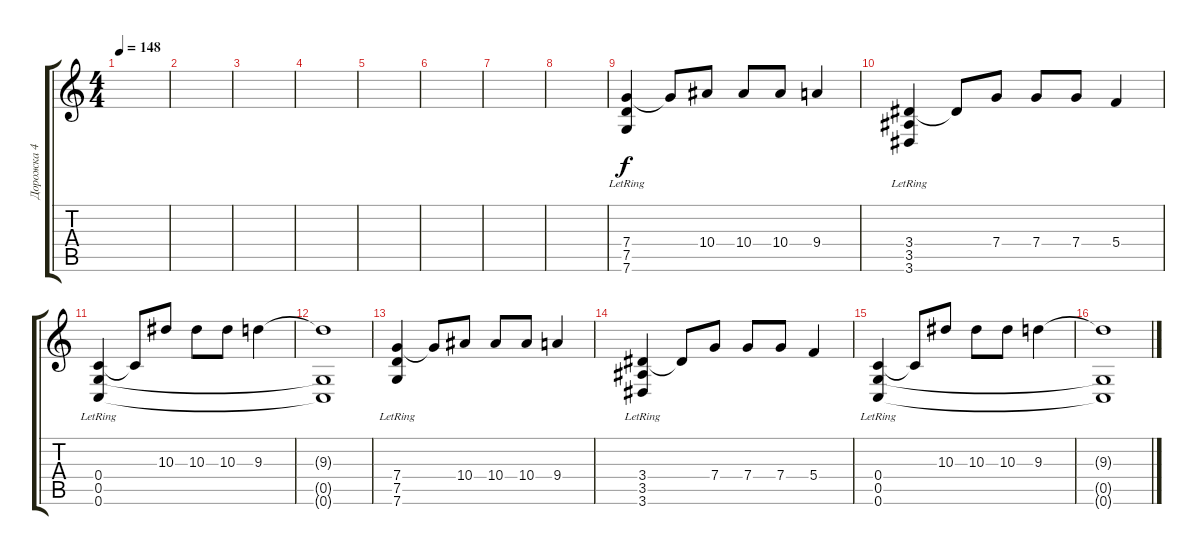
\track ("Дорожка 4" "Дорожка 4") {instrument electricguitarclean}
\staff {score tabs}
\tuning (D4 A3 F3 C3 G2 C2) {hide}
\ts (4 4)
\tempo 148
\clef g2
\ks c
|
|
|
|
|
|
|
|
(7.4 7.5{lr} 7.6{lr}).4 7.4{t}.8 10.4.8 10.4.8 10.4.8 9.4.4 |
(3.4 3.5{lr} 3.6{lr}).4 3.4{t}.8 7.4.8 7.4.8 7.4.8 5.4.4 |
(0.4 0.5{lr} 0.6{lr}).4 0.4{t}.8 10.3.8 10.3.8 10.3.8 9.3.4 |
(9.3{t} 0.5{t} 0.6{t}).1 |
(7.4 7.5{lr} 7.6{lr}).4 7.4{t}.8 10.4.8 10.4.8 10.4.8 9.4.4 |
(3.4 3.5{lr} 3.6{lr}).4 3.4{t}.8 7.4.8 7.4.8 7.4.8 5.4.4 |
(0.4 0.5{lr} 0.6{lr}).4 0.4{t}.8 10.3.8 10.3.8 10.3.8 9.3.4 |
(9.3{t} 0.5{t} 0.6{t}).1
